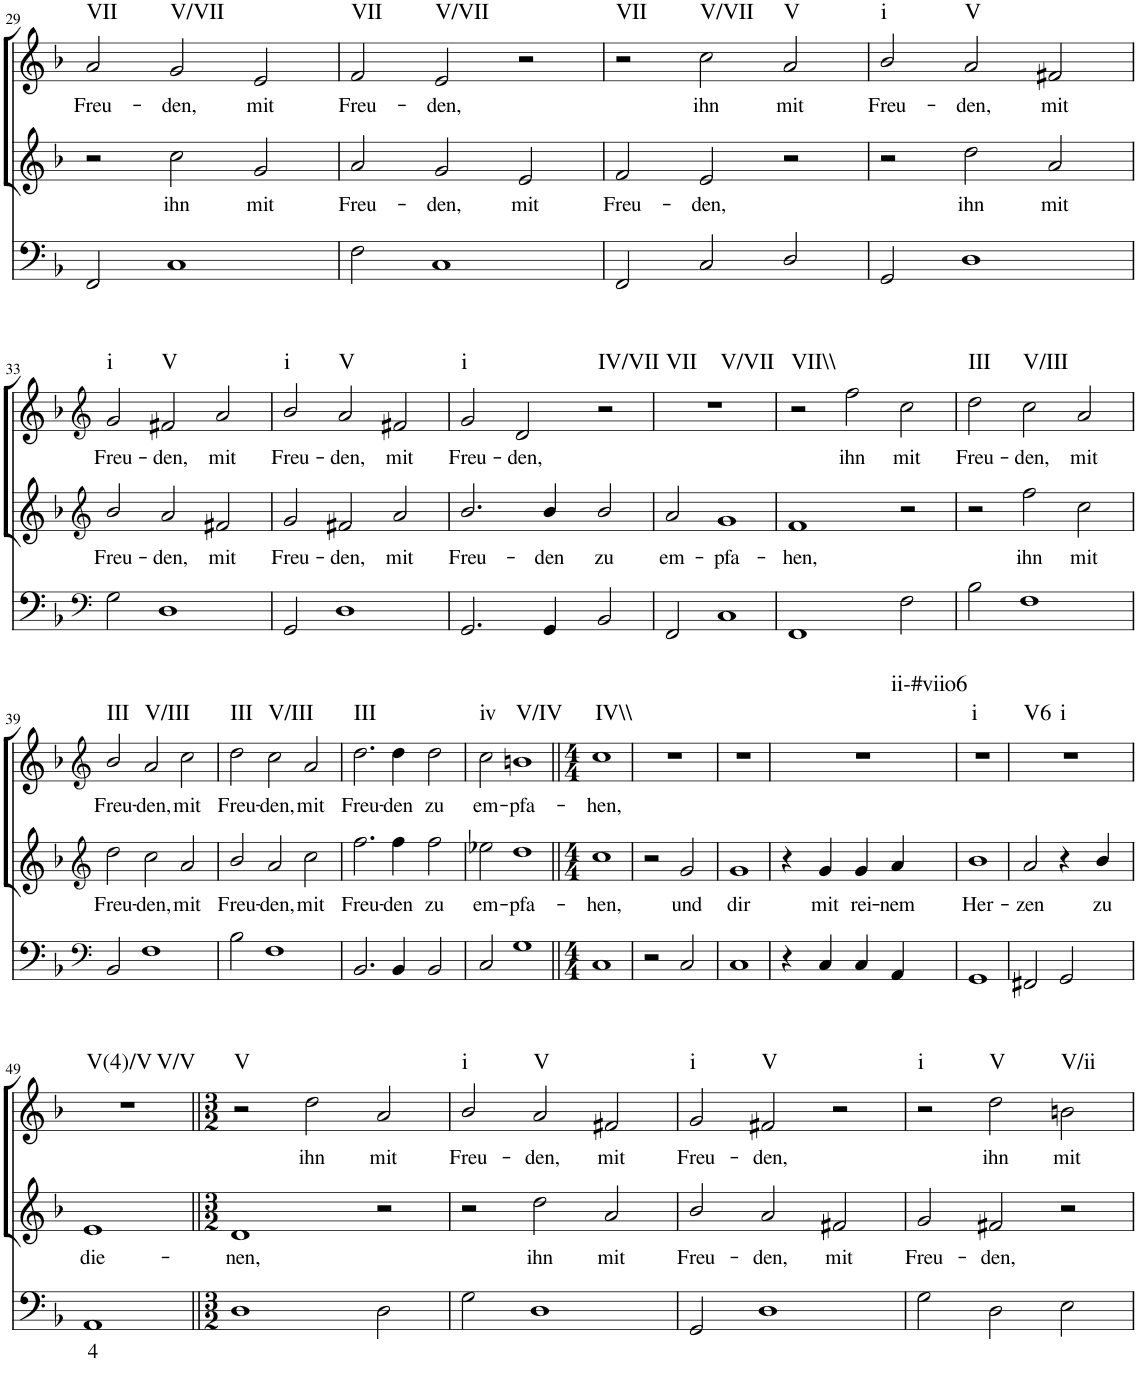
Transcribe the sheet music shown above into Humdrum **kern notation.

**kern	**text	**kern	**text	**kern	**text	**harte
*part3	*part3	*part2	*part2	*part1	*part1	*part1
*staff3	*staff3	*staff2	*staff2	*staff1	*staff1	*
*I"Continuo	*	*I"Soprano II	*	*I"Soprano I	*	*
!!LO:PB:g=z
*clefF4	*	*clefG2	*	*clefG2	*	*
*k[b-]	*	*k[b-]	*	*k[b-]	*	*
*M3/2	*	*M3/2	*	*M3/2	*	*
=29	=29	=29	=29	=29	=29	=29
!	!	!	!	!	!LO:LY:b	!LO:H:kt=VII
2FF/	.	2r	.	2a/	Freu-	N
!	!	!	!LO:LY:b	!	!LO:LY:b	!LO:H:kt=V/VII
1C	.	2cc\	ihn	2g/	den,	N
!	!	!	!LO:LY:b	!	!LO:LY:b	!
.	.	2g/	mit	2e/	mit	.
=30	=30	=30	=30	=30	=30	=30
!	!	!	!LO:LY:b	!	!LO:LY:b	!LO:H:kt=VII
2F\	.	2a/	Freu-	2f/	Freu-	N
!	!	!	!LO:LY:b	!	!LO:LY:b	!LO:H:kt=V/VII
1C	.	2g/	den,	2e/	den,	N
!	!	!	!LO:LY:b	!	!	!
.	.	2e/	mit	2r	.	.
=31	=31	=31	=31	=31	=31	=31
!	!	!	!LO:LY:b	!	!	!LO:H:kt=VII
2FF/	.	2f/	Freu-	2r	.	N
!	!	!	!LO:LY:b	!	!LO:LY:b	!LO:H:kt=V/VII
2C/	.	2e/	den,	2cc\	ihn	N
!	!	!	!	!	!LO:LY:b	!LO:H:kt=V
2D/	.	2r	.	2a/	mit	N
=32	=32	=32	=32	=32	=32	=32
!	!	!	!	!	!LO:LY:b	!LO:H:kt=i
2GG/	.	2r	.	2b-/	Freu-	N
!	!	!	!LO:LY:b	!	!LO:LY:b	!LO:H:kt=V
1D	.	2dd\	ihn	2a/	den,	N
!	!	!	!LO:LY:b	!	!LO:LY:b	!
.	.	2a/	mit	2f#X/	mit	.
!!LO:LB:g=z
=33	=33	=33	=33	=33	=33	=33
*clefF4	*	*clefG2	*	*clefG2	*	*
!	!	!	!LO:LY:b	!	!LO:LY:b	!LO:H:kt=i
2G\	.	2b-/	Freu-	2g/	Freu-	N
!	!	!	!LO:LY:b	!	!LO:LY:b	!LO:H:kt=V
1D	.	2a/	den,	2f#X/	den,	N
!	!	!	!LO:LY:b	!	!LO:LY:b	!
.	.	2f#X/	mit	2a/	mit	.
=34	=34	=34	=34	=34	=34	=34
!	!	!	!LO:LY:b	!	!LO:LY:b	!LO:H:kt=i
2GG/	.	2g/	Freu-	2b-/	Freu-	N
!	!	!	!LO:LY:b	!	!LO:LY:b	!LO:H:kt=V
1D	.	2f#X/	den,	2a/	den,	N
!	!	!	!LO:LY:b	!	!LO:LY:b	!
.	.	2a/	mit	2f#X/	mit	.
=35	=35	=35	=35	=35	=35	=35
!	!	!	!LO:LY:b	!	!LO:LY:b	!LO:H:kt=i
2.GG/	.	2.b-/	Freu-	2g/	Freu-	N
!	!	!	!	!	!LO:LY:b	!
.	.	.	.	2d/	den,	.
!	!	!	!LO:LY:b	!	!	!
4GG/	.	4b-/	den	.	.	.
!	!	!	!LO:LY:b	!	!	!LO:H:kt=IV/VII
2BB-/	.	2b-/	zu	2r	.	N
=36	=36	=36	=36	=36	=36	=36
!	!	!	!LO:LY:b	!	!	!LO:H:n=1:kt=VII
!	!	!	!	!	!	!LO:H:n=2:kt=V/VII
2FF/	.	2a/	em-	1.r	.	N N
!	!	!	!LO:LY:b	!	!	!
1C	.	1g	pfa-	.	.	.
=37	=37	=37	=37	=37	=37	=37
!	!	!	!LO:LY:b	!	!	!LO:H:kt=VII\\
1FF	.	1f	hen,	2r	.	N
!	!	!	!	!	!LO:LY:b	!
.	.	.	.	2ff\	ihn	.
!	!	!	!	!	!LO:LY:b	!
2F\	.	2r	.	2cc\	mit	.
=38	=38	=38	=38	=38	=38	=38
!	!	!	!	!	!LO:LY:b	!LO:H:kt=III
2B-\	.	2r	.	2dd\	Freu-	N
!	!	!	!LO:LY:b	!	!LO:LY:b	!LO:H:kt=V/III
1F	.	2ff\	ihn	2cc\	den,	N
!	!	!	!LO:LY:b	!	!LO:LY:b	!
.	.	2cc\	mit	2a/	mit	.
!!LO:LB:g=z
=39	=39	=39	=39	=39	=39	=39
*clefF4	*	*clefG2	*	*clefG2	*	*
!	!	!	!LO:LY:b	!	!LO:LY:b	!LO:H:kt=III
2BB-/	.	2dd\	Freu-	2b-/	Freu-	N
!	!	!	!LO:LY:b	!	!LO:LY:b	!LO:H:kt=V/III
1F	.	2cc\	den,	2a/	den,	N
!	!	!	!LO:LY:b	!	!LO:LY:b	!
.	.	2a/	mit	2cc\	mit	.
=40	=40	=40	=40	=40	=40	=40
!	!	!	!LO:LY:b	!	!LO:LY:b	!LO:H:kt=III
2B-\	.	2b-/	Freu-	2dd\	Freu-	N
!	!	!	!LO:LY:b	!	!LO:LY:b	!LO:H:kt=V/III
1F	.	2a/	den,	2cc\	den,	N
!	!	!	!LO:LY:b	!	!LO:LY:b	!
.	.	2cc\	mit	2a/	mit	.
=41	=41	=41	=41	=41	=41	=41
!	!	!	!LO:LY:b	!	!LO:LY:b	!LO:H:kt=III
2.BB-/	.	2.ff\	Freu-	2.dd\	Freu-	N
!	!	!	!LO:LY:b	!	!LO:LY:b	!
4BB-/	.	4ff\	den	4dd\	den	.
!	!	!	!LO:LY:b	!	!LO:LY:b	!
2BB-/	.	2ff\	zu	2dd\	zu	.
=42	=42	=42	=42	=42	=42	=42
!	!	!	!LO:LY:b	!	!LO:LY:b	!LO:H:kt=iv
2C/	.	2ee-X\	em-	2cc\	em-	N
!	!	!	!LO:LY:b	!	!LO:LY:b	!LO:H:kt=V/IV
1G	.	1dd	pfa-	1bn	pfa-	N
=43||	=43||	=43||	=43||	=43||	=43||	=43||
*M4/4	*	*M4/4	*	*M4/4	*	*
!	!	!	!LO:LY:b	!	!LO:LY:b	!LO:H:kt=IV\\
1C	.	1cc	hen,	1cc	hen,	N
=44	=44	=44	=44	=44	=44	=44
2r	.	2r	.	1r	.	.
!	!	!	!LO:LY:b	!	!	!
2C/	.	2g/	und	.	.	.
=45	=45	=45	=45	=45	=45	=45
!	!	!	!LO:LY:b	!	!	!
1C	.	1g	dir	1r	.	.
=46	=46	=46	=46	=46	=46	=46
!	!	!	!	!	!	!LO:H:kt=ii-#viio6
4r	.	4r	.	1r	.	N
!	!	!	!LO:LY:b	!	!	!
4C/	.	4g/	mit	.	.	.
!	!	!	!LO:LY:b	!	!	!
4C/	.	4g/	rei-	.	.	.
!	!	!	!LO:LY:b	!	!	!
4AA/	.	4a/	nem	.	.	.
=47	=47	=47	=47	=47	=47	=47
!	!	!	!LO:LY:b	!	!	!LO:H:kt=i
1GG	.	1b-	Her-	1r	.	N
=48	=48	=48	=48	=48	=48	=48
!	!	!	!LO:LY:b	!	!	!LO:H:n=1:kt=V6
!	!	!	!	!	!	!LO:H:n=2:kt=i
2FF#X/	.	2a/	zen	1r	.	N N
2GG/	.	4r	.	.	.	.
!	!	!	!LO:LY:b	!	!	!
.	.	4b-/	zu	.	.	.
!!LO:LB:g=z
=49	=49	=49	=49	=49	=49	=49
!	!LO:LY:b	!	!LO:LY:b	!	!	!LO:H:n=1:kt=V(4)/V
!	!	!	!	!	!	!LO:H:n=2:kt=V/V
1AA	4	1e	die-	1r	.	N N
=50||	=50||	=50||	=50||	=50||	=50||	=50||
*M3/2	*	*M3/2	*	*M3/2	*	*
!	!	!	!LO:LY:b	!	!	!LO:H:kt=V
1D	.	1d	nen,	2r	.	N
!	!	!	!	!	!LO:LY:b	!
.	.	.	.	2dd\	ihn	.
!	!	!	!	!	!LO:LY:b	!
2D\	.	2r	.	2a/	mit	.
=51	=51	=51	=51	=51	=51	=51
!	!	!	!	!	!LO:LY:b	!LO:H:kt=i
2G\	.	2r	.	2b-/	Freu-	N
!	!	!	!LO:LY:b	!	!LO:LY:b	!LO:H:kt=V
1D	.	2dd\	ihn	2a/	den,	N
!	!	!	!LO:LY:b	!	!LO:LY:b	!
.	.	2a/	mit	2f#X/	mit	.
=52	=52	=52	=52	=52	=52	=52
!	!	!	!LO:LY:b	!	!LO:LY:b	!LO:H:kt=i
2GG/	.	2b-/	Freu-	2g/	Freu-	N
!	!	!	!LO:LY:b	!	!LO:LY:b	!LO:H:kt=V
1D	.	2a/	den,	2f#X/	den,	N
!	!	!	!LO:LY:b	!	!	!
.	.	2f#X/	mit	2r	.	.
=53	=53	=53	=53	=53	=53	=53
!	!	!	!LO:LY:b	!	!	!LO:H:kt=i
2G\	.	2g/	Freu-	2r	.	N
!	!	!	!LO:LY:b	!	!LO:LY:b	!LO:H:kt=V
2D\	.	2f#X/	den,	2dd\	ihn	N
!	!	!	!	!	!LO:LY:b	!LO:H:kt=V/ii
2E\	.	2r	.	2bn\	mit	N
=	=	=	=	=	=	=
*-	*-	*-	*-	*-	*-	*-
